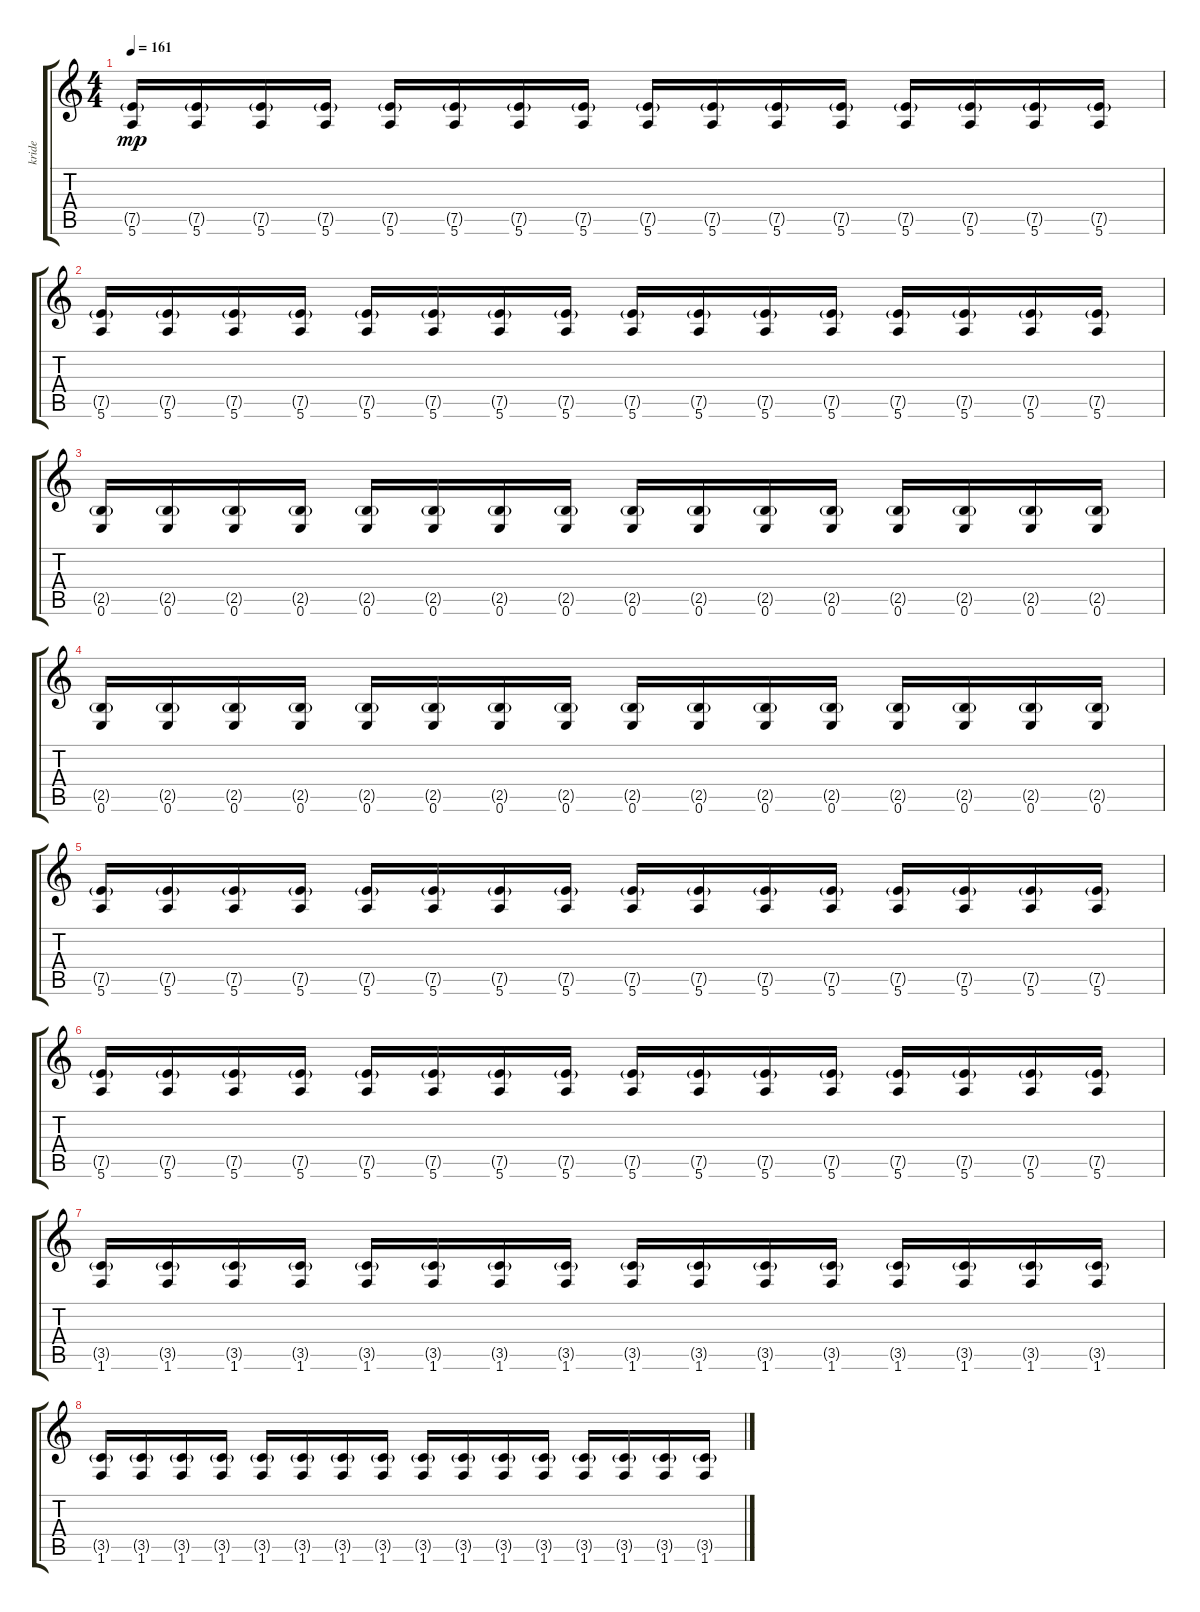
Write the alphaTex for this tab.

\track ("kride" "kride") {instrument distortionguitar}
\staff {score tabs}
\tuning (E4 B3 G3 D3 A2 E2) {hide}
\ts (4 4)
\tempo 161
\clef g2
\ks c
(7.5{g} 5.6).16{dy mp} (7.5{g} 5.6).16 (7.5{g} 5.6).16 (7.5{g} 5.6).16 (7.5{g} 5.6).16 (7.5{g} 5.6).16 (7.5{g} 5.6).16 (7.5{g} 5.6).16 (7.5{g} 5.6).16 (7.5{g} 5.6).16 (7.5{g} 5.6).16 (7.5{g} 5.6).16 (7.5{g} 5.6).16 (7.5{g} 5.6).16 (7.5{g} 5.6).16 (7.5{g} 5.6).16 |
(7.5{g} 5.6).16 (7.5{g} 5.6).16 (7.5{g} 5.6).16 (7.5{g} 5.6).16 (7.5{g} 5.6).16 (7.5{g} 5.6).16 (7.5{g} 5.6).16 (7.5{g} 5.6).16 (7.5{g} 5.6).16 (7.5{g} 5.6).16 (7.5{g} 5.6).16 (7.5{g} 5.6).16 (7.5{g} 5.6).16 (7.5{g} 5.6).16 (7.5{g} 5.6).16 (7.5{g} 5.6).16 |
(2.5{g} 0.6).16 (2.5{g} 0.6).16 (2.5{g} 0.6).16 (2.5{g} 0.6).16 (2.5{g} 0.6).16 (2.5{g} 0.6).16 (2.5{g} 0.6).16 (2.5{g} 0.6).16 (2.5{g} 0.6).16 (2.5{g} 0.6).16 (2.5{g} 0.6).16 (2.5{g} 0.6).16 (2.5{g} 0.6).16 (2.5{g} 0.6).16 (2.5{g} 0.6).16 (2.5{g} 0.6).16 |
(2.5{g} 0.6).16 (2.5{g} 0.6).16 (2.5{g} 0.6).16 (2.5{g} 0.6).16 (2.5{g} 0.6).16 (2.5{g} 0.6).16 (2.5{g} 0.6).16 (2.5{g} 0.6).16 (2.5{g} 0.6).16 (2.5{g} 0.6).16 (2.5{g} 0.6).16 (2.5{g} 0.6).16 (2.5{g} 0.6).16 (2.5{g} 0.6).16 (2.5{g} 0.6).16 (2.5{g} 0.6).16 |
(7.5{g} 5.6).16 (7.5{g} 5.6).16 (7.5{g} 5.6).16 (7.5{g} 5.6).16 (7.5{g} 5.6).16 (7.5{g} 5.6).16 (7.5{g} 5.6).16 (7.5{g} 5.6).16 (7.5{g} 5.6).16 (7.5{g} 5.6).16 (7.5{g} 5.6).16 (7.5{g} 5.6).16 (7.5{g} 5.6).16 (7.5{g} 5.6).16 (7.5{g} 5.6).16 (7.5{g} 5.6).16 |
(7.5{g} 5.6).16 (7.5{g} 5.6).16 (7.5{g} 5.6).16 (7.5{g} 5.6).16 (7.5{g} 5.6).16 (7.5{g} 5.6).16 (7.5{g} 5.6).16 (7.5{g} 5.6).16 (7.5{g} 5.6).16 (7.5{g} 5.6).16 (7.5{g} 5.6).16 (7.5{g} 5.6).16 (7.5{g} 5.6).16 (7.5{g} 5.6).16 (7.5{g} 5.6).16 (7.5{g} 5.6).16 |
(3.5{g} 1.6).16 (3.5{g} 1.6).16 (3.5{g} 1.6).16 (3.5{g} 1.6).16 (3.5{g} 1.6).16 (3.5{g} 1.6).16 (3.5{g} 1.6).16 (3.5{g} 1.6).16 (3.5{g} 1.6).16 (3.5{g} 1.6).16 (3.5{g} 1.6).16 (3.5{g} 1.6).16 (3.5{g} 1.6).16 (3.5{g} 1.6).16 (3.5{g} 1.6).16 (3.5{g} 1.6).16 |
(3.5{g} 1.6).16 (3.5{g} 1.6).16 (3.5{g} 1.6).16 (3.5{g} 1.6).16 (3.5{g} 1.6).16 (3.5{g} 1.6).16 (3.5{g} 1.6).16 (3.5{g} 1.6).16 (3.5{g} 1.6).16 (3.5{g} 1.6).16 (3.5{g} 1.6).16 (3.5{g} 1.6).16 (3.5{g} 1.6).16 (3.5{g} 1.6).16 (3.5{g} 1.6).16 (3.5{g} 1.6).16
